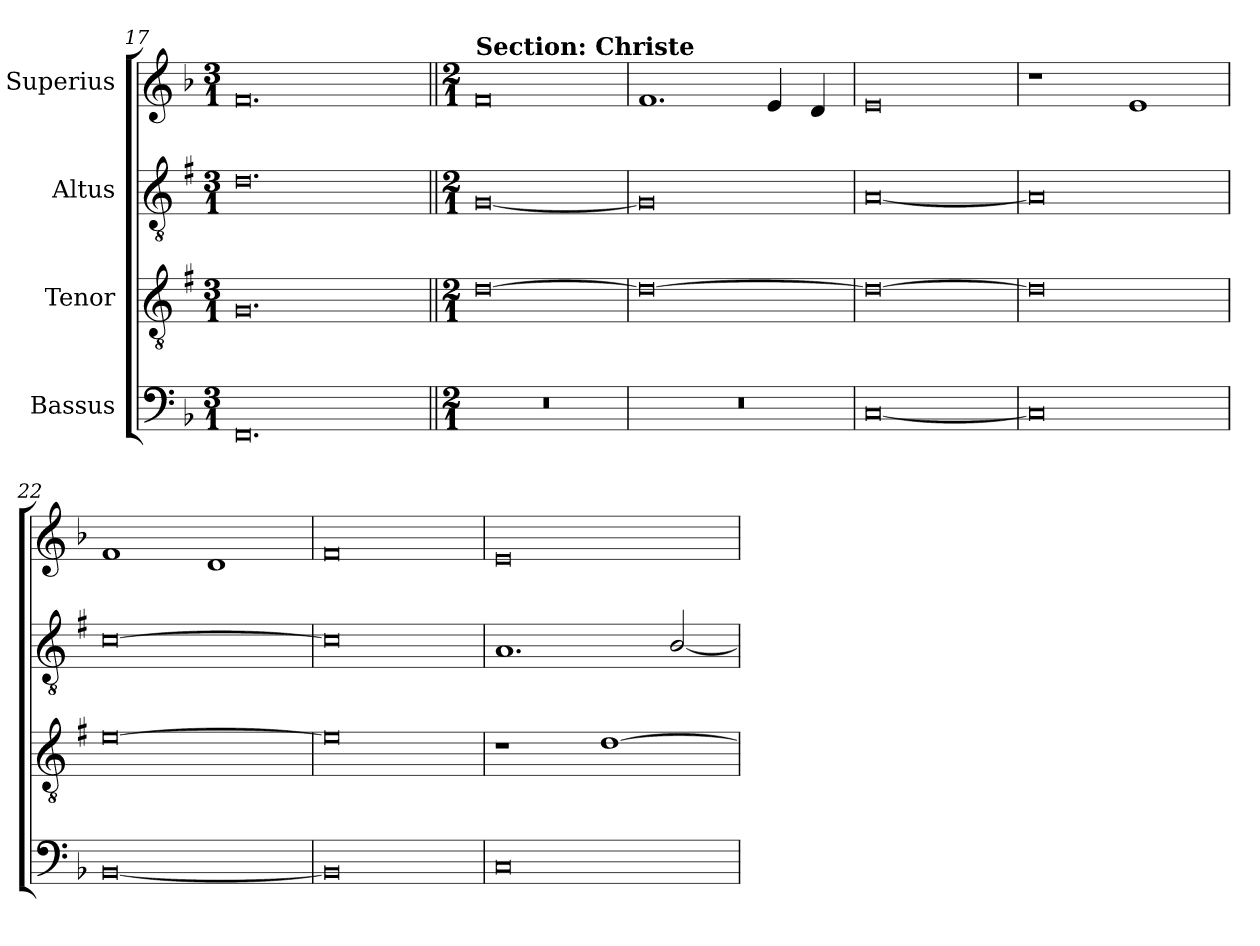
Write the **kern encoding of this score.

**kern	**kern	**kern	**kern
*part4	*part3	*part2	*part1
*staff4	*staff3	*staff2	*staff1
*I"Bassus	*I"Tenor	*I"Altus	*I"Superius
*clefF4	*clefGv2	*clefGv2	*clefG2
*	*ITrd1c2	*ITrd1c2	*
*k[b-]	*k[b-]	*k[b-]	*k[b-]
*F:	*F:	*F:	*F:
*M3/1	*M3/1	*M3/1	*M3/1
=17	=17	=17	=17
0.FF	0.F	0.c	0.f
!!LO:PB:g=z
=18||	=18||	=18||	=18||
*M2/1	*M2/1	*M2/1	*M2/1
!	!	!	!LO:TX:a:B:t=Section&colon; Christe
0r	[0c	[0F	0f
=19	=19	=19	=19
0r	0c_	0F]	1.f
.	.	.	4e/
.	.	.	4d/
=20	=20	=20	=20
[0C	0c_	[0G	0e
=21	=21	=21	=21
0C]	0c]	0G]	1r
.	.	.	1e
=22	=22	=22	=22
[0BB-	[0d	[0B-	1f
.	.	.	1d
=23	=23	=23	=23
0BB-]	0d]	0B-]	0f
=24	=24	=24	=24
0C	1r	1.G	0e
.	[1c	.	.
.	.	[2A/	.
=	=	=	=
*-	*-	*-	*-
